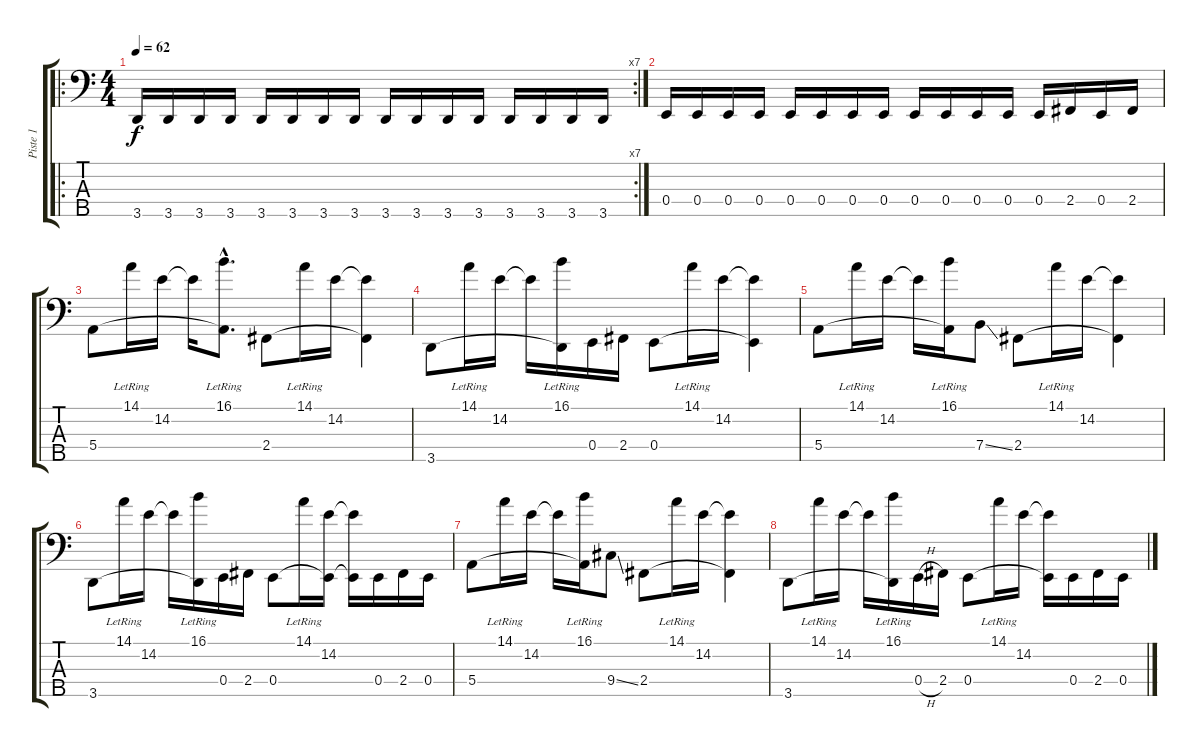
\track ("Piste 1" "Piste 1") {instrument electricbassfinger}
\staff {score tabs}
\tuning (G2 D2 A1 E1 B0) {hide}
\ro
\rc 7
\ts (4 4)
\tempo 62
\clef f4
\ks c
3.5.16{dy f} 3.5.16 3.5.16 3.5.16 3.5.16 3.5.16 3.5.16 3.5.16 3.5.16 3.5.16 3.5.16 3.5.16 3.5.16 3.5.16 3.5.16 3.5.16 |
0.4.16 0.4.16 0.4.16 0.4.16 0.4.16 0.4.16 0.4.16 0.4.16 0.4.16 0.4.16 0.4.16 0.4.16 0.4.16 2.4.16 0.4.16 2.4.16 |
5.4.8 14.1{lr}.16 14.2.16 14.2{t}.16 (16.1{hac lr} 5.4{hac t}).8{d} 2.4.8 14.1{lr}.16 14.2.16 (14.2{t} 2.4{t}).4 |
3.5.8 14.1{lr}.16 14.2.16 14.2{t}.16 (16.1{lr} 3.5{t}).16 0.4.16 2.4.16 0.4.8 14.1{lr}.16 14.2.16 (14.2{t} 0.4{t}).4 |
5.4.8 14.1{lr}.16 14.2.16 14.2{t}.16 (16.1{lr} 5.4{t}).16 7.4{ss}.8 2.4.8 14.1{lr}.16 14.2.16 (14.2{t} 2.4{t}).4 |
3.5.8 14.1{lr}.16 14.2.16 14.2{t}.16 (16.1{lr} 3.5{t}).16 0.4.16 2.4.16 0.4.8 14.1{lr}.16 (14.2 0.4{t}).16 (14.2{t} 0.4{t}).16 0.4.16 2.4.16 0.4.16 |
5.4.8 14.1{lr}.16 14.2.16 14.2{t}.16 (16.1{lr} 5.4{t}).16 9.4{ss}.8 2.4.8 14.1{lr}.16 14.2.16 (14.2{t} 2.4{t}).4 |
3.5.8 14.1{lr}.16 14.2.16 14.2{t}.16 (16.1{lr} 3.5{t}).16 0.4{h}.16 2.4.16 0.4.8 14.1{lr}.16 14.2.16 (14.2{t} 0.4{t}).16 0.4.16 2.4.16 0.4.16
